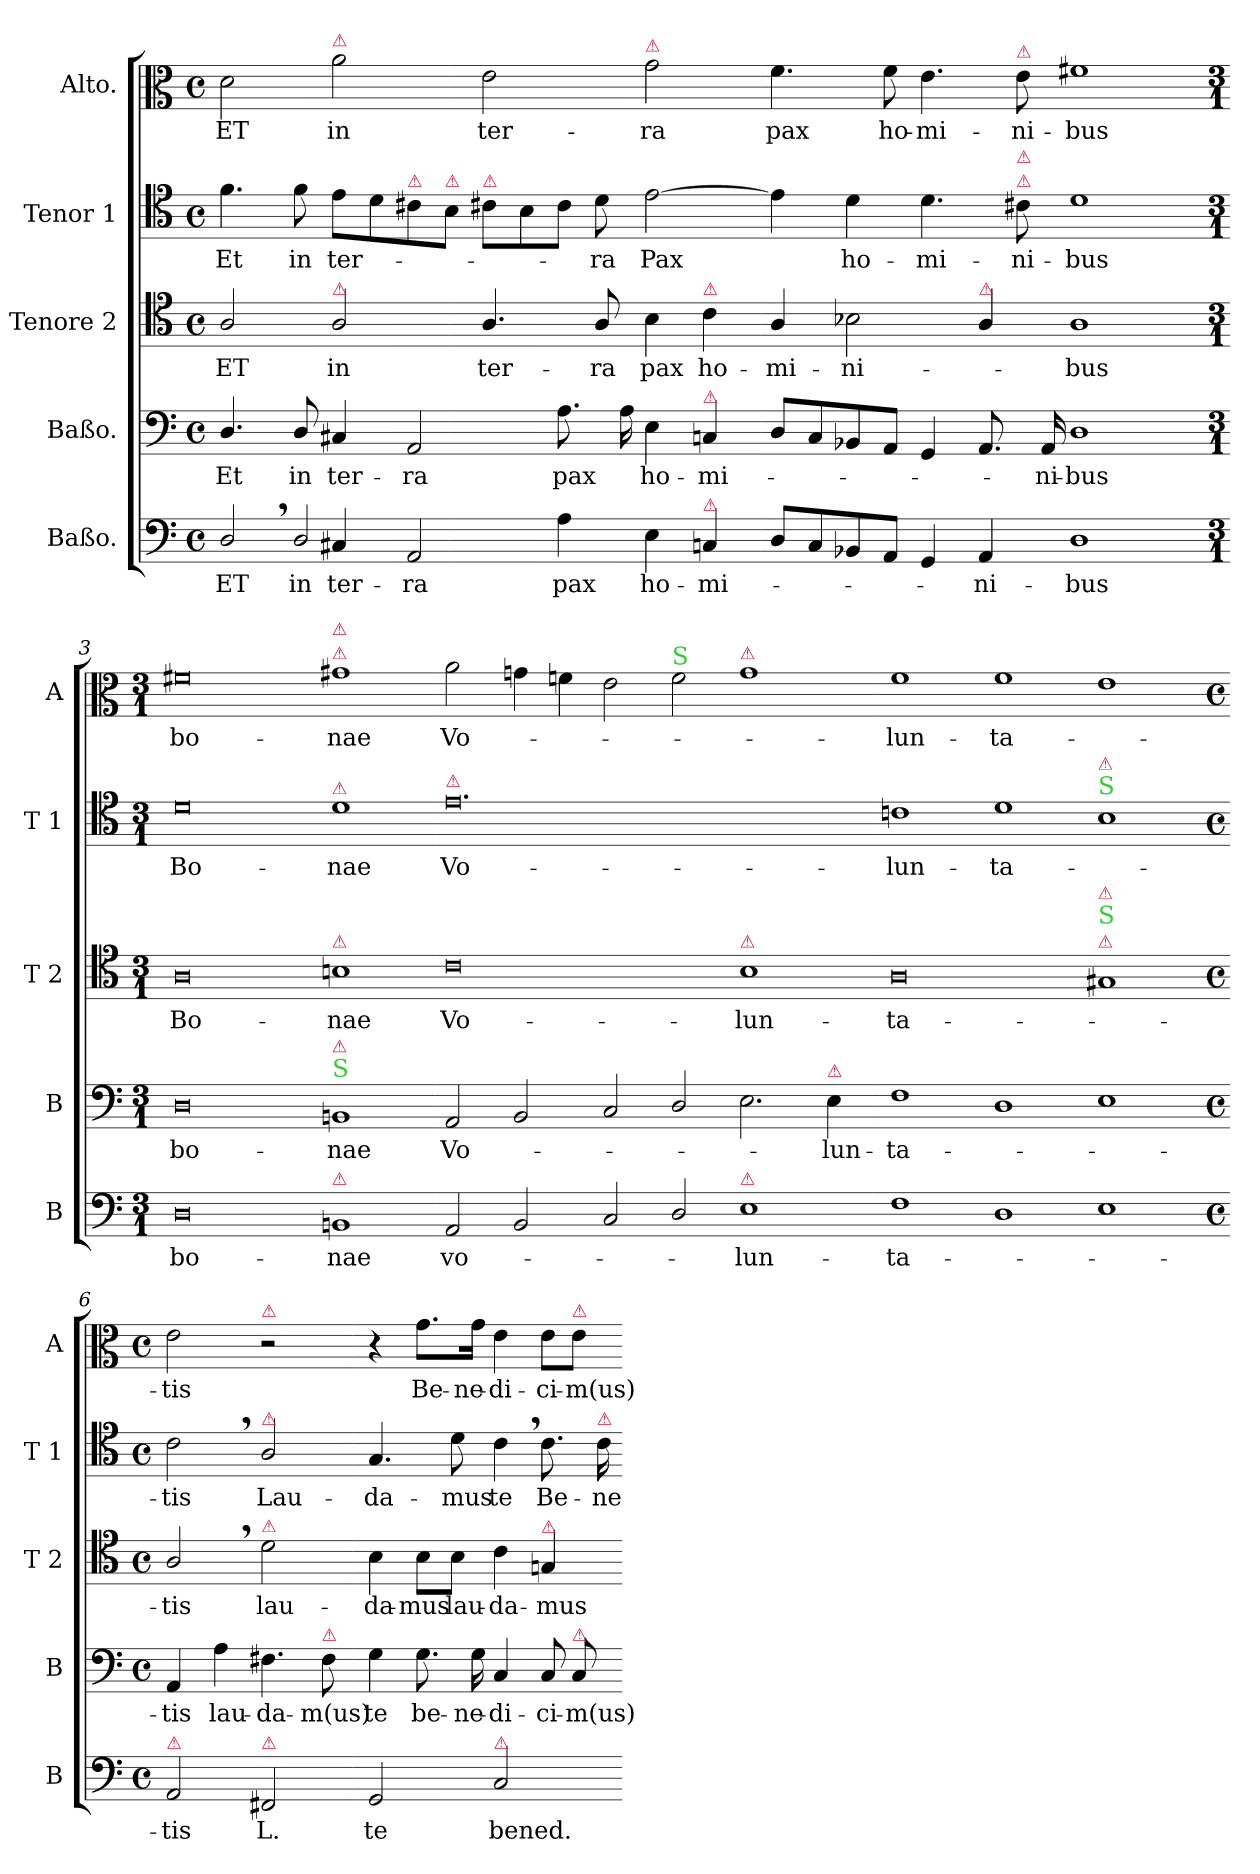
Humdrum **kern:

**kern	**text	**kern	**text	**kern	**text	**kern	**text	**kern	**text
*part5	*part5	*part4	*part4	*part3	*part3	*part2	*part2	*part1	*part1
*staff5	*staff5	*staff4	*staff4	*staff3	*staff3	*staff2	*staff2	*staff1	*staff1
*I"Baßo.	*	*I"Baßo.	*	*I"Tenore 2	*	*I"Tenor 1	*	*I"Alto.	*
*I'B	*	*I'B	*	*I'T 2	*	*I'T 1	*	*I'A	*
*clefF4	*	*clefF4	*	*clefC4	*	*clefC4	*	*clefC3	*
*k[]	*	*k[]	*	*k[]	*	*k[]	*	*k[]	*
*M2/1	*	*M2/1	*	*M2/1	*	*M2/1	*	*M2/1	*
*met(c)	*	*met(c)	*	*met(c)	*	*met(c)	*	*met(c)	*
=1	=1	=1	=1	=1	=1	=1	=1	=1	=1
!LO:N:vis=2	!	!	!	!	!	!	!	!	!
4.D,</	ET	4.D/	Et	2A/	ET	4.f\	Et	2d\	ET
!LO:N:vis=2	!	!	!	!	!	!	!	!	!
8D/	in	8D/	in	.	.	8f\	in	.	.
!	!	!	!	!	!	!	!	!LO:TX:a:color=crimson:t=⚠	!
!	!	!	!	!LO:TX:a:color=crimson:t=⚠	!	!	!	!	!
4C#X/	ter-	4C#X/	ter-	2A/	in	8e\L	ter-	2a\	in
.	.	.	.	.	.	8d\	.	.	.
!	!	!	!	!	!	!LO:TX:a:color=crimson:t=⚠	!	!	!
2AA/	-ra	2AA/	-ra	.	.	8c#X\	.	.	.
!	!	!	!	!	!	!LO:TX:a:color=crimson:t=⚠	!	!	!
.	.	.	.	.	.	8B\J	.	.	.
!	!	!	!	!	!	!LO:TX:a:color=crimson:t=⚠	!	!	!
.	.	.	.	4.A/	ter-	8c#X\L	.	2e\	ter-
.	.	.	.	.	.	8B\	.	.	.
4A\	pax	8.A\	pax	.	.	8c#\J	.	.	.
.	.	.	.	8A/	-ra	8d\	-ra	.	.
.	.	16A\	.	.	.	.	.	.	.
!	!	!	!	!	!	!	!	!LO:TX:a:color=crimson:t=⚠	!
4E\	ho-	4E\	ho-	4B\	pax	[2e\	Pax	2g\	-ra
!	!	!	!	!LO:TX:a:color=crimson:t=⚠	!	!	!	!	!
!	!	!LO:TX:a:color=crimson:t=⚠	!	!	!	!	!	!	!
!LO:TX:a:color=crimson:t=⚠	!	!	!	!	!	!	!	!	!
4Cn/	-mi-	4Cn/	-mi-	4c\	ho-	.	.	.	.
=2-	=2-	=2-	=2-	=2-	=2-	=2-	=2-	=2-	=2-
8D/L	.	8D/L	.	4A/	-mi-	4e\]	.	4.f\	pax
8C/	.	8C/	.	.	.	.	.	.	.
8BB-X/	.	8BB-X/	.	2B-X\	-ni-	4d\	ho-	.	.
8AA/J	.	8AA/J	.	.	.	.	.	8f\	ho-
4GG/	.	4GG/	.	.	.	4.d\	-mi-	4.e\	-mi-
!	!	!	!	!LO:TX:a:color=crimson:t=⚠	!	!	!	!	!
4AA/	-ni-	8.AA/	.	4A/	.	.	.	.	.
!	!	!	!	!	!	!	!	!LO:TX:a:color=crimson:t=⚠	!
!	!	!	!	!	!	!LO:TX:a:color=crimson:t=⚠	!	!	!
!	!	!	!	!	!	!LO:TX:a:color=crimson:t=⚠	!	!	!
.	.	.	.	.	.	8c#X\	-ni-	8e\	-ni-
.	.	16AA/	-ni-	.	.	.	.	.	.
1D\	-bus	1D\	-bus	1A\	-bus	1d\	-bus	1f#X\	-bus
=3-	=3-	=3-	=3-	=3-	=3-	=3-	=3-	=3-	=3-
*M3/1	*	*M3/1	*	*M3/1	*	*M3/1	*	*M3/1	*
0D\	bo-	0D\	bo-	0A\	Bo-	0d\	Bo-	0f#X\	bo-
!	!	!	!	!	!	!	!	!LO:TX:a:color=crimson:t=⚠	!
!	!	!	!	!	!	!	!	!LO:TX:a:color=crimson:t=⚠	!
!	!	!	!	!	!	!LO:TX:a:color=crimson:t=⚠	!	!	!
!	!	!	!	!LO:TX:a:color=crimson:t=⚠	!	!	!	!	!
!	!	!LO:TX:a:color=limegreen:t=S	!	!	!	!	!	!	!
!	!	!LO:TX:a:color=crimson:t=⚠	!	!	!	!	!	!	!
!LO:TX:a:color=crimson:t=⚠	!	!	!	!	!	!	!	!	!
1BBn/	-nae	1BBn/	-nae	1Bn\	-nae	1d\	-nae	1g#X\	-nae
=4-	=4-	=4-	=4-	=4-	=4-	=4-	=4-	=4-	=4-
!	!	!	!	!	!	!LO:TX:a:color=crimson:t=⚠	!	!	!
2AA/	vo-	2AA/	Vo-	0c\	Vo-	0.e\	Vo-	2a\	Vo-
2BB/	.	2BB/	.	.	.	.	.	4gn\	.
.	.	.	.	.	.	.	.	4fn\	.
2C/	.	2C/	.	.	.	.	.	2e\	.
!	!	!	!	!	!	!	!	!LO:TX:a:color=limegreen:t=S	!
2D/	.	2D/	.	.	.	.	.	2f\	.
!	!	!	!	!	!	!	!	!LO:TX:a:color=crimson:t=⚠	!
!	!	!	!	!LO:TX:a:color=crimson:t=⚠	!	!	!	!	!
!LO:TX:a:color=crimson:t=⚠	!	!	!	!	!	!	!	!	!
1E\	-lun-	2.E\	.	1B\	-lun-	.	.	1g\	.
!	!	!LO:TX:a:color=crimson:t=⚠	!	!	!	!	!	!	!
.	.	4E\	-lun-	.	.	.	.	.	.
=5-	=5-	=5-	=5-	=5-	=5-	=5-	=5-	=5-	=5-
1F\	-ta-	1F\	-ta-	0A\	-ta-	1cn\	-lun-	1f\	-lun-
1D\	.	1D\	.	.	.	1d\	-ta-	1f\	-ta-
!	!	!	!	!	!	!LO:TX:a:color=limegreen:t=S	!	!	!
!	!	!	!	!	!	!LO:TX:a:color=crimson:t=⚠	!	!	!
!	!	!	!	!LO:TX:a:color=crimson:t=⚠	!	!	!	!	!
!	!	!	!	!LO:TX:a:color=limegreen:t=S	!	!	!	!	!
!	!	!	!	!LO:TX:a:color=crimson:t=⚠	!	!	!	!	!
1E\	.	1E\	.	1G#X/	.	1B\	.	1e\	.
=6-	=6-	=6-	=6-	=6-	=6-	=6-	=6-	=6-	=6-
*M2/1	*	*M2/1	*	*M2/1	*	*M2/1	*	*M2/1	*
*met(c)	*	*met(c)	*	*met(c)	*	*met(c)	*	*met(c)	*
!LO:TX:a:color=crimson:t=⚠	!	!	!	!	!	!	!	!	!
2AA/	-tis	4AA/	-tis	2A,</	-tis	2c,<\	-tis	2e\	-tis
.	.	4A\	lau-	.	.	.	.	.	.
!	!	!	!	!	!	!	!	!LO:TX:a:color=crimson:t=⚠	!
!	!	!	!	!	!	!LO:TX:a:color=crimson:t=⚠	!	!	!
!	!	!	!	!LO:TX:a:color=crimson:t=⚠	!	!	!	!	!
!LO:TX:a:color=crimson:t=⚠	!	!	!	!	!	!	!	!	!
2FF#X/	L.	4.F#X\	-da-	2d\	lau-	2A/	Lau-	2r	.
!	!	!LO:TX:a:color=crimson:t=⚠	!	!	!	!	!	!	!
.	.	8F#\	-m(us)	.	.	.	.	.	.
2GG/	te	4G\	te	4B\	-da-	4.G/	-da-	4r	.
.	.	8.G\	be-	8B\L	-mus	.	.	8.g\L	Be-
.	.	.	.	8B\J	lau-	8d\	mus	.	.
.	.	16G\	-ne-	.	.	.	.	16g\Jk	-ne-
!LO:TX:a:color=crimson:t=⚠	!	!	!	!	!	!	!	!	!
2C/	bened.	4C/	-di-	4c\	-da-	4c,<\	te	4e\	-di-
!	!	!	!	!LO:TX:a:color=crimson:t=⚠	!	!	!	!	!
.	.	8C/	-ci-	4Gn/	-mus	8.c\	Be-	8e\L	-ci-
!	!	!	!	!	!	!	!	!LO:TX:a:color=crimson:t=⚠	!
!	!	!LO:TX:a:color=crimson:t=⚠	!	!	!	!	!	!	!
.	.	8C/	-m(us)	.	.	.	.	8e\J	-m(us)
!	!	!	!	!	!	!LO:TX:a:color=crimson:t=⚠	!	!	!
.	.	.	.	.	.	16c\	-ne-	.	.
=-	=-	=-	=-	=-	=-	=-	=-	=-	=-
*-	*-	*-	*-	*-	*-	*-	*-	*-	*-
